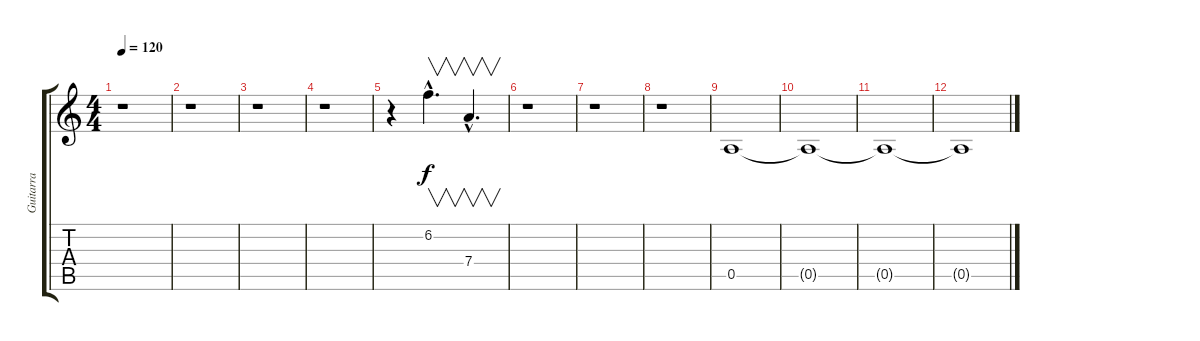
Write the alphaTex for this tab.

\track ("Guitarra" "Guitarra") {instrument electricbassfinger}
\staff {score tabs}
\tuning (E4 B3 G3 D3 A2 E2) {hide}
\ts (4 4)
\tempo 120
\clef g2
\ks c
r.1{dy f} |
r.1 |
r.1 |
r.1 |
r.4 6.2{hac}.4{v d} 7.4{hac}.4{v d} |
r.1 |
r.1 |
r.1 |
0.5.1 |
0.5{t}.1 |
0.5{t}.1 |
0.5{t}.1
